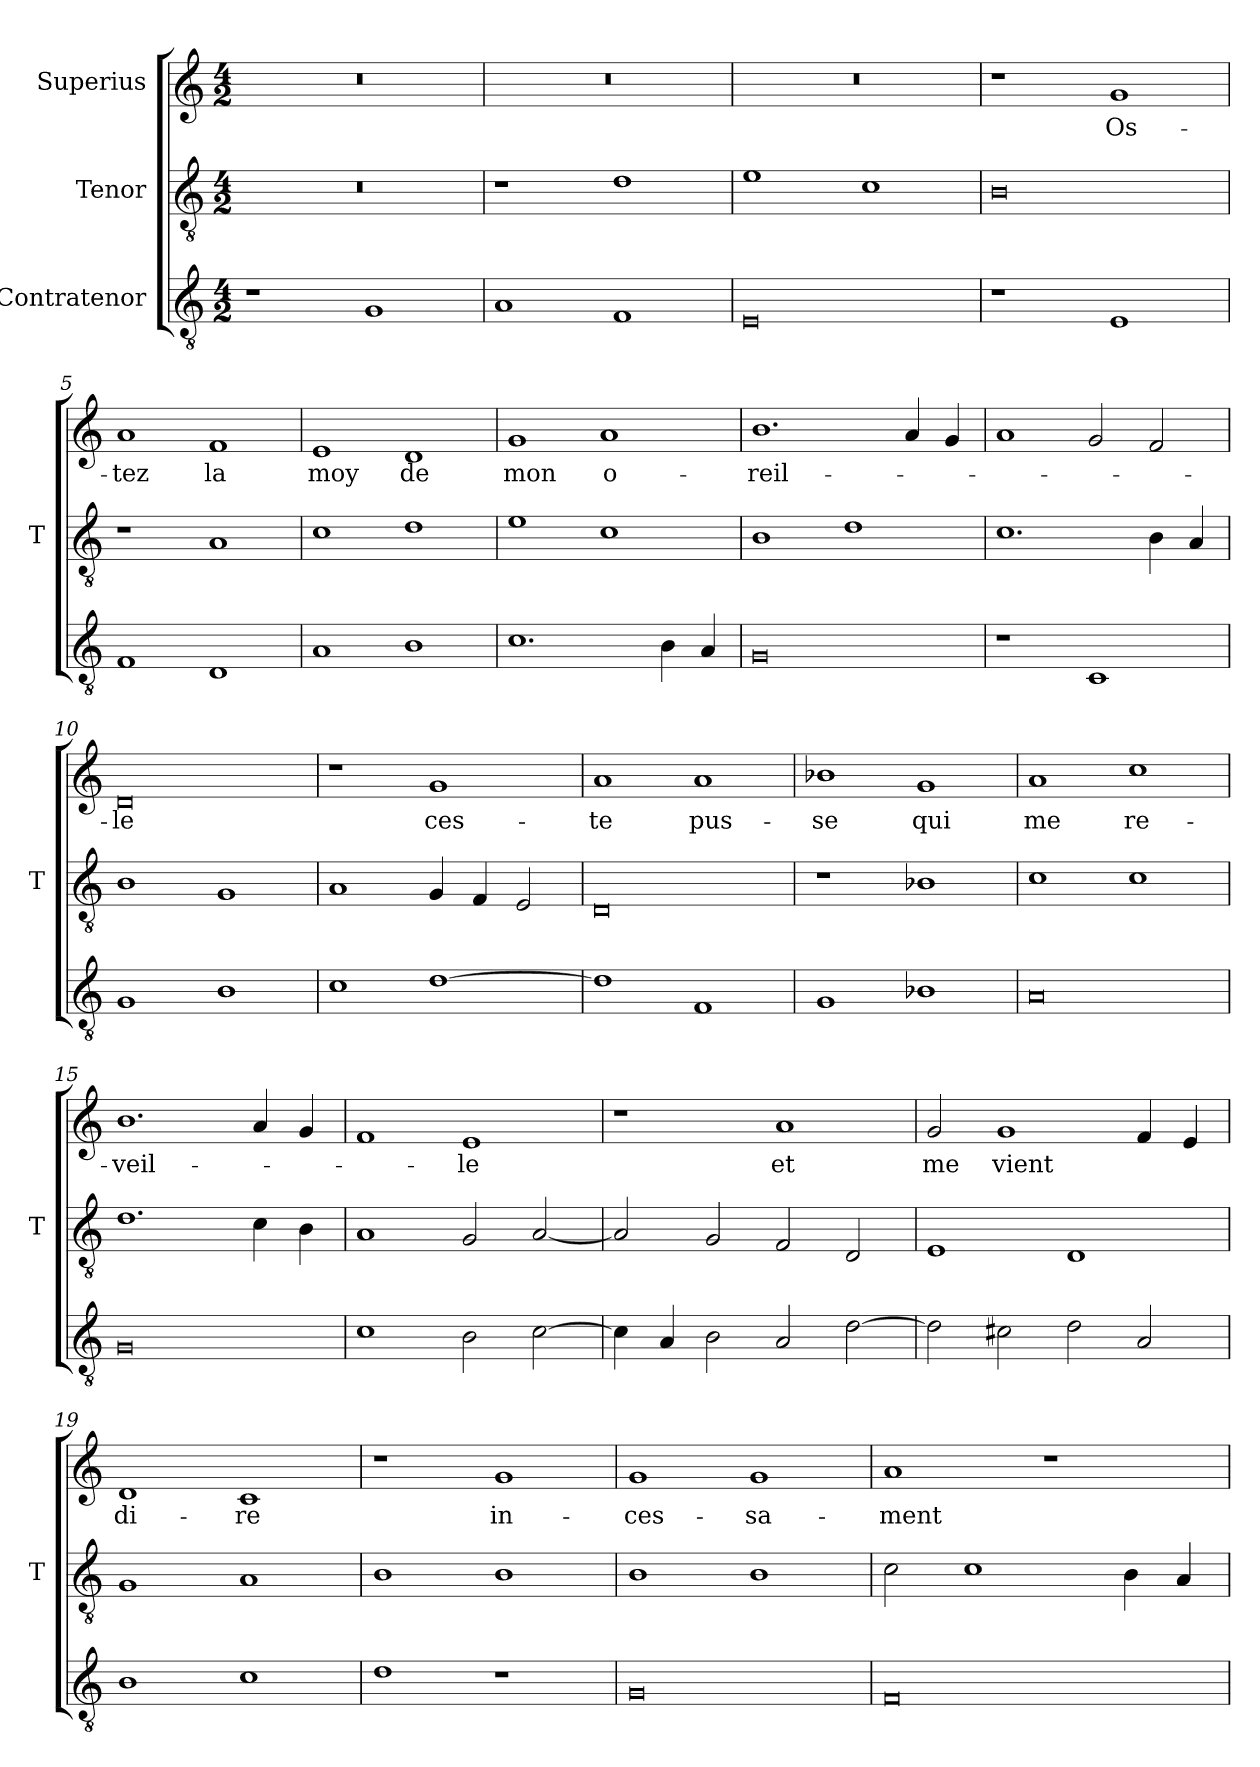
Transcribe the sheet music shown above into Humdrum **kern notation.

**kern	**kern	**kern	**text
*part3	*part2	*part1	*part1
*staff3	*staff2	*staff1	*staff1
*I"Contratenor	*I"Tenor	*I"Superius	*
*	*I'T	*	*
*clefGv2	*clefGv2	*clefG2	*
*M4/2	*M4/2	*M4/2	*
=1	=1	=1	=1
1r	0r	0r	.
1G	.	.	.
=2	=2	=2	=2
1A	1r	0r	.
1F	1d	.	.
=3	=3	=3	=3
0E	1e	0r	.
.	1c	.	.
=4	=4	=4	=4
1r	0B	1r	.
1E	.	1g	Os-
=5	=5	=5	=5
1F	1r	1a	-tez
1D	1A	1f	-la
=6	=6	=6	=6
1A	1c	1e	-moy
1B	1d	1d	-de
=7	=7	=7	=7
1.c	1e	1g	-mon
.	1c	1a	o-
4B	.	.	.
4A	.	.	.
=8	=8	=8	=8
0G	1B	1.b	-reil-
.	1d	.	.
.	.	4a	.
.	.	4g	.
=9	=9	=9	=9
1r	1.c	1a	.
1C	.	2g	.
.	4B	2f	.
.	4A	.	.
=10	=10	=10	=10
1G	1B	0d	-le
1B	1G	.	.
=11	=11	=11	=11
1c	1A	1r	.
[1d	4G	1g	ces-
.	4F	.	.
.	2E	.	.
=12	=12	=12	=12
1d]	0D	1a	-te
1F	.	1a	pus-
=13	=13	=13	=13
1G	1r	1b-X	-se
1B-X	1B-X	1g	-qui
=14	=14	=14	=14
0A	1c	1a	-me
.	1c	1cc	re-
=15	=15	=15	=15
0G	1.d	1.b	-veil-
.	4c	4a	.
.	4B	4g	.
=16	=16	=16	=16
1c	1A	1f	.
2B	2G	1e	-le
[2c	[2A	.	.
=17	=17	=17	=17
4c]	2A]	1r	.
4A	.	.	.
2B	2G	.	.
2A	2F	1a	-et
[2d	2D	.	.
=18	=18	=18	=18
2d]	1E	2g	-me
2c#X	.	1g	-vient
2d	1D	.	.
2A	.	4f	.
.	.	4e	.
=19	=19	=19	=19
1B	1G	1d	di-
1c	1A	1c	-re
=20	=20	=20	=20
1d	1B	1r	.
1r	1B	1g	in-
=21	=21	=21	=21
0G	1B	1g	-ces-
.	1B	1g	-sa-
=22	=22	=22	=22
0F	2c	1a	-ment
.	1c	.	.
.	.	1r	.
.	4B	.	.
.	4A	.	.
=	=	=	=
*-	*-	*-	*-
